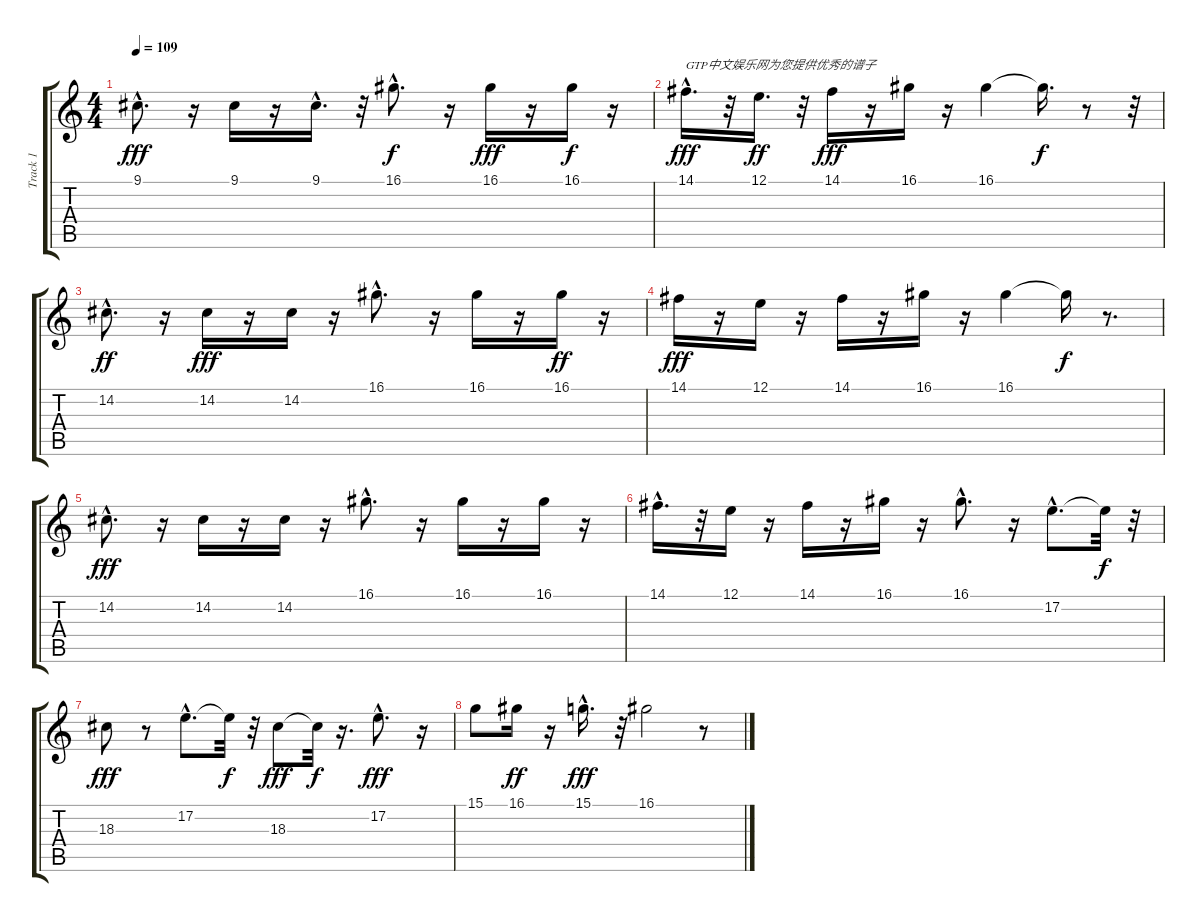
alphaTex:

\track ("Track 1" "Track 1") {instrument fx7echoes}
\staff {score tabs}
\tuning (E4 B3 G3 D3 A2 E2) {hide}
\ts (4 4)
\tempo 109
\clef g2
\ks c
9.1{hac}.8{d dy fff instrument fx7echoes} r.16 9.1.16 r.16 9.1{hac}.16{d} r.32 16.1{hac}.8{d dy f} r.16 16.1.16{dy fff} r.16 16.1.16{dy f} r.16 |
14.1{hac}.16{d txt "GTP中文娱乐网为您提供优秀的谱子" dy fff} r.32 12.1.16{d dy ff} r.32 14.1.16{dy fff} r.16 16.1.16 r.16 16.1.4 16.1{t}.16{d dy f} r.8 r.32 |
14.2{hac}.8{d dy ff} r.16 14.2.16{dy fff} r.16 14.2.16 r.16 16.1{hac}.8{d} r.16 16.1.16 r.16 16.1.16{dy ff} r.16 |
14.1.16{dy fff} r.16 12.1.16 r.16 14.1.16 r.16 16.1.16 r.16 16.1.4 16.1{t}.16{dy f} r.8{d} |
14.2{hac}.8{d dy fff} r.16 14.2.16 r.16 14.2.16 r.16 16.1{hac}.8{d} r.16 16.1.16 r.16 16.1.16 r.16 |
14.1{hac}.16{d} r.32 12.1.16 r.16 14.1.16 r.16 16.1.16 r.16 16.1{hac}.8{d} r.16 17.2{hac}.8{d} 17.2{t}.32{dy f} r.32 |
18.3.8{dy fff} r.8 17.2{hac}.8{d} 17.2{t}.32{dy f} r.32 18.3.8{dy fff} 18.3{t}.32{dy f} r.16{d} 17.2{hac}.8{d dy fff} r.16 |
15.1.8 16.1.16{dy ff} r.16 15.1{hac}.16{d dy fff} r.32 16.1.2 r.8
